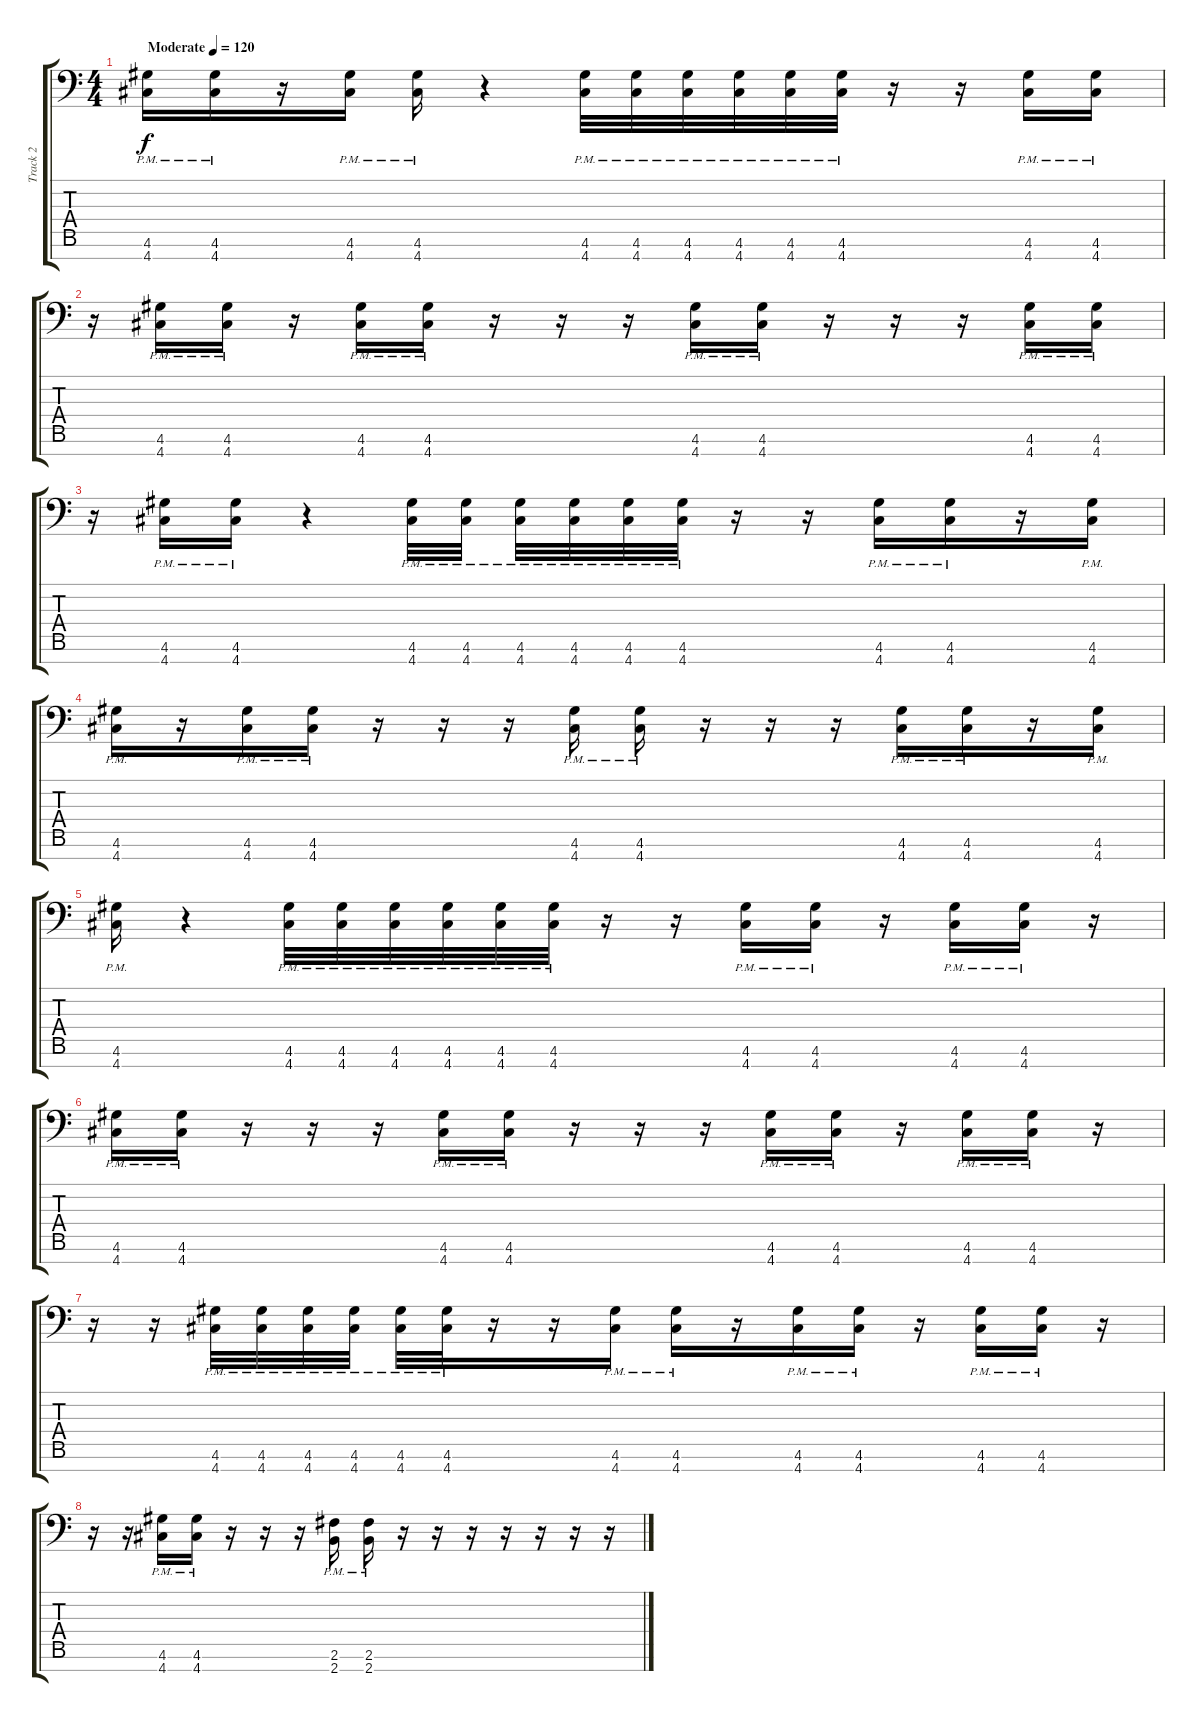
\track ("Track 2" "Track 2") {instrument distortionguitar}
\staff {score tabs}
\tuning (E4 B3 G3 D3 A2 E2 A1) {hide}
\ts (4 4)
\tempo (120 "Moderate")
\clef f4
\ks c
(4.6{pm} 4.7{pm}).16{dy f instrument distortionguitar} (4.6{pm} 4.7{pm}).16 r.16 (4.6{pm} 4.7{pm}).16 (4.6{pm} 4.7{pm}).16 r.4 (4.6{pm} 4.7{pm}).32 (4.6{pm} 4.7{pm}).32 (4.6{pm} 4.7{pm}).32 (4.6{pm} 4.7{pm}).32 (4.6{pm} 4.7{pm}).32 (4.6{pm} 4.7{pm}).32 r.16 r.16 (4.6{pm} 4.7{pm}).16 (4.6{pm} 4.7{pm}).16 |
r.16 (4.6{pm} 4.7{pm}).16 (4.6{pm} 4.7{pm}).16 r.16 (4.6{pm} 4.7{pm}).16 (4.6{pm} 4.7{pm}).16 r.16 r.16 r.16 (4.6{pm} 4.7{pm}).16 (4.6{pm} 4.7{pm}).16 r.16 r.16 r.16 (4.6{pm} 4.7{pm}).16 (4.6{pm} 4.7{pm}).16 |
r.16 (4.6{pm} 4.7{pm}).16 (4.6{pm} 4.7{pm}).16 r.4 (4.6{pm} 4.7{pm}).32 (4.6{pm} 4.7{pm}).32 (4.6{pm} 4.7{pm}).32 (4.6{pm} 4.7{pm}).32 (4.6{pm} 4.7{pm}).32 (4.6{pm} 4.7{pm}).32 r.16 r.16 (4.6{pm} 4.7{pm}).16 (4.6{pm} 4.7{pm}).16 r.16 (4.6{pm} 4.7{pm}).16 |
(4.6{pm} 4.7{pm}).16 r.16 (4.6{pm} 4.7{pm}).16 (4.6{pm} 4.7{pm}).16 r.16 r.16 r.16 (4.6{pm} 4.7{pm}).16 (4.6{pm} 4.7{pm}).16 r.16 r.16 r.16 (4.6{pm} 4.7{pm}).16 (4.6{pm} 4.7{pm}).16 r.16 (4.6{pm} 4.7{pm}).16 |
(4.6{pm} 4.7{pm}).16 r.4 (4.6{pm} 4.7{pm}).32 (4.6{pm} 4.7{pm}).32 (4.6{pm} 4.7{pm}).32 (4.6{pm} 4.7{pm}).32 (4.6{pm} 4.7{pm}).32 (4.6{pm} 4.7{pm}).32 r.16 r.16 (4.6{pm} 4.7{pm}).16 (4.6{pm} 4.7{pm}).16 r.16 (4.6{pm} 4.7{pm}).16 (4.6{pm} 4.7{pm}).16 r.16 |
(4.6{pm} 4.7{pm}).16 (4.6{pm} 4.7{pm}).16 r.16 r.16 r.16 (4.6{pm} 4.7{pm}).16 (4.6{pm} 4.7{pm}).16 r.16 r.16 r.16 (4.6{pm} 4.7{pm}).16 (4.6{pm} 4.7{pm}).16 r.16 (4.6{pm} 4.7{pm}).16 (4.6{pm} 4.7{pm}).16 r.16 |
r.16 r.16 (4.6{pm} 4.7{pm}).32 (4.6{pm} 4.7{pm}).32 (4.6{pm} 4.7{pm}).32 (4.6{pm} 4.7{pm}).32 (4.6{pm} 4.7{pm}).32 (4.6{pm} 4.7{pm}).32 r.16 r.16 (4.6{pm} 4.7{pm}).16 (4.6{pm} 4.7{pm}).16 r.16 (4.6{pm} 4.7{pm}).16 (4.6{pm} 4.7{pm}).16 r.16 (4.6{pm} 4.7{pm}).16 (4.6{pm} 4.7{pm}).16 r.16 |
r.16 r.16 (4.6{pm} 4.7{pm}).16 (4.6{pm} 4.7{pm}).16 r.16 r.16 r.16 (2.6{pm} 2.7{pm}).16 (2.6{pm} 2.7{pm}).16 r.16 r.16 r.16 r.16 r.16 r.16 r.16
